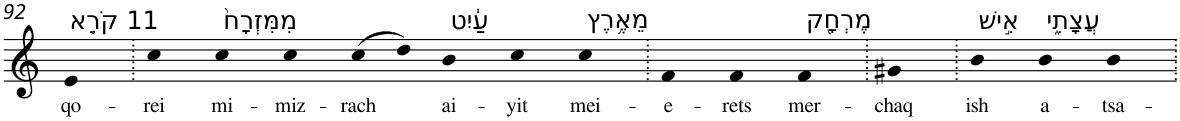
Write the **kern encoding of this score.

**kern	**text
*part1	*part1
*staff1	*staff1
*I"Piano	*
*I'Pno	*
!!LO:PB:g=z
*clefG2	*
*k[]	*
=92	=92
!LO:TX:a:t=11 קֹרֵ֤א	!
!	!LO:LY:b
4e	qo-
=93.	=93.
!	!LO:LY:b
4cc	-rei
!LO:TX:a:t=מִמִּזְרָח֙	!
!	!LO:LY:b
4cc	mi-
!	!LO:LY:b
4cc	-miz-
!	!LO:LY:b
(8cc	-rach
8dd)	.
!LO:TX:a:t=עַ֔יִט	!
!	!LO:LY:b
4b	ai-
!	!LO:LY:b
4cc	-yit
!LO:TX:a:t=מֵאֶ֥רֶץ	!
!	!LO:LY:b
4cc	mei-
=94.	=94.
!	!LO:LY:b
4f	-e-
!	!LO:LY:b
4f	-rets
!LO:TX:a:t=מֶרְחָ֖ק	!
!	!LO:LY:b
4f	mer-
=95.	=95.
!	!LO:LY:b
4g#X	-chaq
=96.	=96.
!LO:TX:a:t=אִ֣ישׁ	!
!	!LO:LY:b
4b	ish
!LO:TX:a:t=עֲצָתִ֑י	!
!	!LO:LY:b
4b	a-
!	!LO:LY:b
4b	-tsa-
=.	=.
*-	*-
